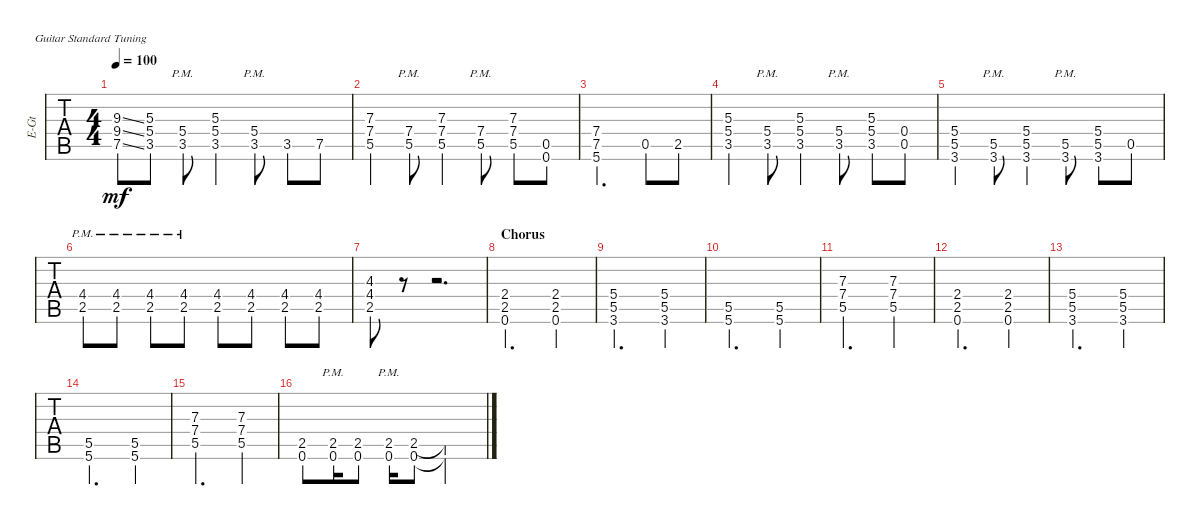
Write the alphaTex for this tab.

\defaultSystemsLayout 4
\bracketExtendMode groupsimilarinstruments
\otherSystemsTrackNameOrientation horizontal
\track ("David" "E-Gt") {instrument distortionguitar}
\staff {tabs}
\tuning (E4 B3 G3 D3 A2 E2)
\ts (4 4)
\tempo 100
\clef g2
\ks c
(7.5{ss} 9.4{ss} 9.3{ss}).8{dy mf} (3.5 5.4 5.3).8 (3.5{pm} 5.4{pm}).8 (3.5 5.4 5.3).4 (3.5{pm} 5.4{pm}).8 3.5.8 7.5.8 |
(5.5 7.4 7.3).4 (5.5{pm} 7.4{pm}).8 (5.5 7.4 7.3).4 (5.5{pm} 7.4{pm}).8 (5.5 7.4 7.3).8 (0.5 0.6).8 |
(5.6 7.5 7.4).2{d} 0.5.8 2.5.8 |
(3.5 5.4 5.3).4 (3.5{pm} 5.4{pm}).8 (3.5 5.4 5.3).4 (3.5{pm} 5.4{pm}).8 (3.5 5.4 5.3).8 (0.5 0.4).8 |
(3.6 5.5 5.4).4 (3.6{pm} 5.5{pm}).8 (3.6 5.5 5.4).4 (3.6{pm} 5.5{pm}).8 (3.6 5.5 5.4).8 0.5.8 |
(2.5{pm} 4.4{pm acc #}).8 (2.5{pm} 4.4{pm acc #}).8 (2.5{pm} 4.4{pm acc #}).8 (2.5{pm} 4.4{pm acc #}).8 (2.5 4.4{acc #}).8 (2.5 4.4{acc #}).8 (2.5 4.4{acc #}).8 (4.4{acc #} 2.5).8 |
(2.5 4.4{acc #} 4.3).8 r.8 r.2{d} |
\section ("" "Chorus")
(0.6 2.5 2.4).2{d} (2.4 2.5 0.6).4 |
(3.6 5.5 5.4).2{d} (5.4 5.5 3.6).4 |
(5.5 5.6).2{d} (5.5 5.6).4 |
(5.5 7.4 7.3).2{d} (7.4 5.5 7.3).4 |
(0.6 2.5 2.4).2{d} (2.4 2.5 0.6).4 |
(3.6 5.5 5.4).2{d} (5.4 5.5 3.6).4 |
(5.5 5.6).2{d} (5.5 5.6).4 |
(5.5 7.4 7.3).2{d} (7.4 5.5 7.3).4 |
(0.6 2.5).8 (0.6{pm} 2.5{pm}).16 (0.6 2.5).8 (0.6{pm} 2.5{pm}).16 (0.6 2.5).8 (0.6{t} 2.5{t}).2
